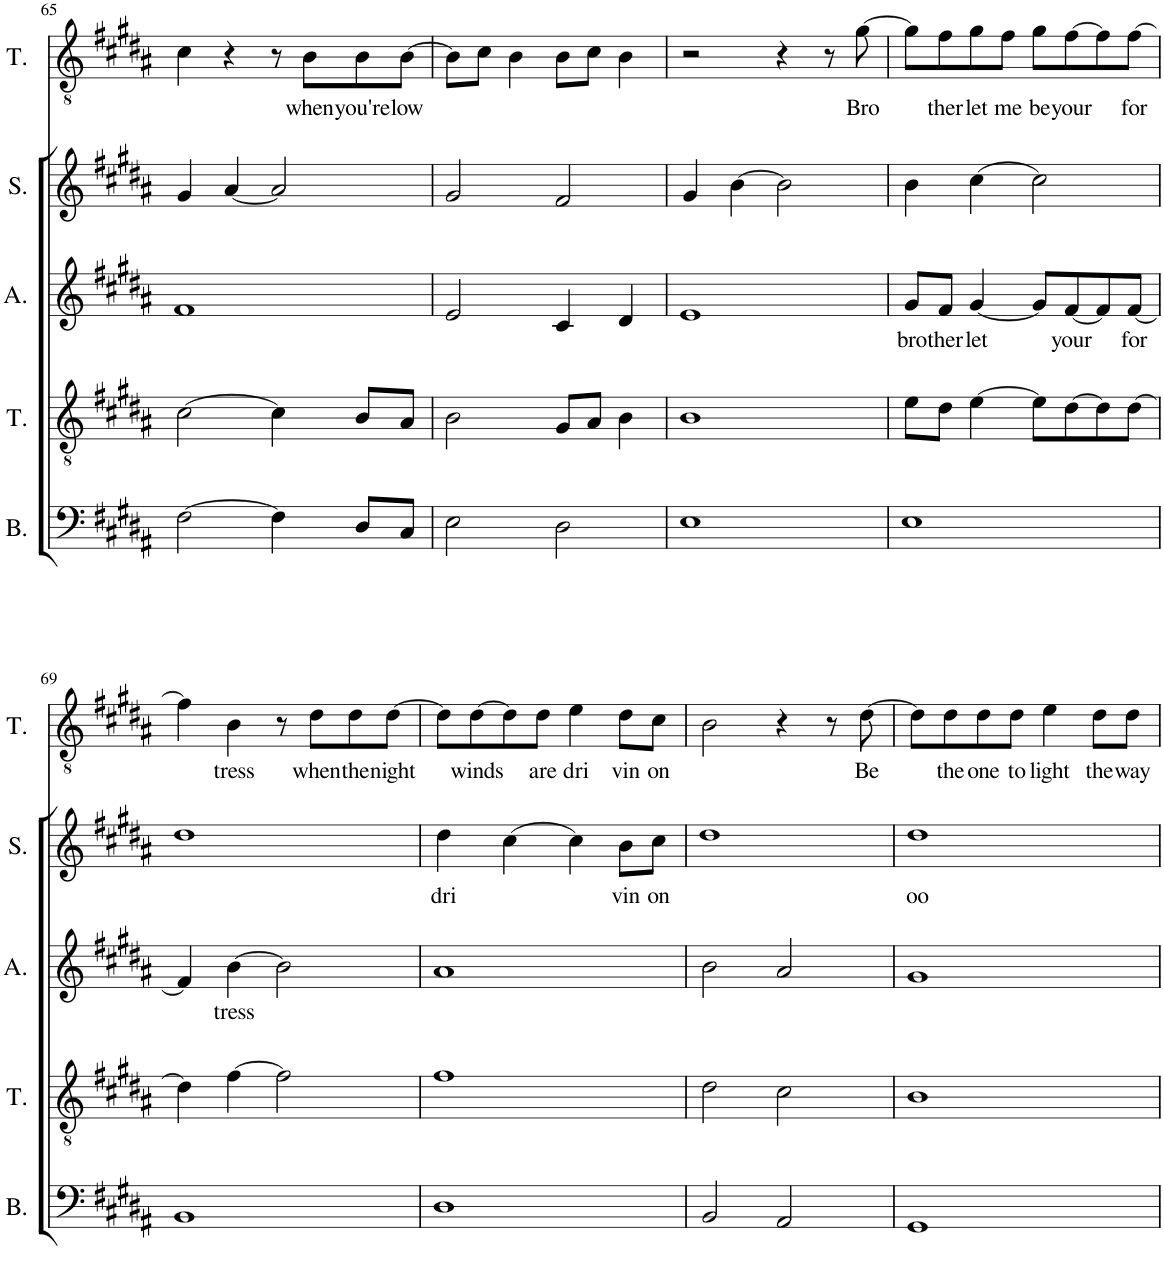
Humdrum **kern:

**kern	**kern	**kern	**text	**kern	**text	**kern	**text
*part5	*part4	*part3	*part3	*part2	*part2	*part1	*part1
*staff5	*staff4	*staff3	*staff3	*staff2	*staff2	*staff1	*staff1
*I"Bass	*I"Tenor	*I"Alto	*	*I"Soprano	*	*I"Solo	*
*I'B.	*I'T.	*I'A.	*	*I'S.	*	*	*
!!LO:PB:g=z
*clefF4	*clefGv2	*clefG2	*	*clefG2	*	*clefGv2	*
*k[f#c#g#d#a#]	*k[f#c#g#d#a#]	*k[f#c#g#d#a#]	*	*k[f#c#g#d#a#]	*	*k[f#c#g#d#a#]	*
*M4/4	*M4/4	*M4/4	*	*M4/4	*	*M4/4	*
=65	=65	=65	=65	=65	=65	=65	=65
[2F#\	[2c#\	1f#	.	4g#/	.	4c#\	.
.	.	.	.	[4a#/	.	4r	.
4F#\]	4c#\]	.	.	2a#/]	.	8r	.
!	!	!	!	!	!	!	!LO:LY:b
.	.	.	.	.	.	8B\L	when
!	!	!	!	!	!	!	!LO:LY:b
8D#/L	8B/L	.	.	.	.	8B\	you're
!	!	!	!	!	!	!	!LO:LY:b
8C#/J	8A#/J	.	.	.	.	[8B\J	low
=66	=66	=66	=66	=66	=66	=66	=66
2E\	2B\	2e/	.	2g#/	.	8B\L]	.
.	.	.	.	.	.	8c#\J	.
.	.	.	.	.	.	4B\	.
2D#\	8G#/L	4c#/	.	2f#/	.	8B\L	.
.	8A#/J	.	.	.	.	8c#\J	.
.	4B\	4d#/	.	.	.	4B\	.
=67	=67	=67	=67	=67	=67	=67	=67
1E	1B	1e	.	4g#/	.	2r	.
.	.	.	.	[4b\	.	.	.
.	.	.	.	2b\]	.	4r	.
.	.	.	.	.	.	8r	.
!	!	!	!	!	!	!	!LO:LY:b
.	.	.	.	.	.	[8g#\	Bro
=68	=68	=68	=68	=68	=68	=68	=68
!	!	!	!LO:LY:b	!	!	!	!
1E	8e\L	8g#/L	bro	4b\	.	8g#\L]	.
!	!	!	!LO:LY:b	!	!	!	!LO:LY:b
.	8d#\J	8f#/J	ther	.	.	8f#\	ther
!	!	!	!LO:LY:b	!	!	!	!LO:LY:b
.	[4e\	[4g#/	let	[4cc#\	.	8g#\	let
!	!	!	!	!	!	!	!LO:LY:b
.	.	.	.	.	.	8f#\J	me
!	!	!	!	!	!	!	!LO:LY:b
.	8e\L]	8g#/L]	.	2cc#\]	.	8g#\L	be
!	!	!	!LO:LY:b	!	!	!	!LO:LY:b
.	[8d#\	[8f#/	your	.	.	[8f#\	your
.	8d#\]	8f#/]	.	.	.	8f#\]	.
!	!	!	!LO:LY:b	!	!	!	!LO:LY:b
.	[8d#\J	[8f#/J	for	.	.	[8f#\J	for
!!LO:LB:g=z
=69	=69	=69	=69	=69	=69	=69	=69
1BB	4d#\]	4f#/]	.	1dd#	.	4f#\]	.
!	!	!	!LO:LY:b	!	!	!	!LO:LY:b
.	[4f#\	[4b\	tress	.	.	4B\	tress
.	2f#\]	2b\]	.	.	.	8r	.
!	!	!	!	!	!	!	!LO:LY:b
.	.	.	.	.	.	8d#\L	when
!	!	!	!	!	!	!	!LO:LY:b
.	.	.	.	.	.	8d#\	the
!	!	!	!	!	!	!	!LO:LY:b
.	.	.	.	.	.	[8d#\J	night
=70	=70	=70	=70	=70	=70	=70	=70
!	!	!	!	!	!LO:LY:b	!	!
1D#	1f#	1a#	.	4dd#\	dri	8d#\L]	.
!	!	!	!	!	!	!	!LO:LY:b
.	.	.	.	.	.	[8d#\	winds
.	.	.	.	[4cc#\	.	8d#\]	.
!	!	!	!	!	!	!	!LO:LY:b
.	.	.	.	.	.	8d#\J	are
!	!	!	!	!	!	!	!LO:LY:b
.	.	.	.	4cc#\]	.	4e\	dri
!	!	!	!	!	!LO:LY:b	!	!LO:LY:b
.	.	.	.	8b\L	vin	8d#\L	vin
!	!	!	!	!	!LO:LY:b	!	!LO:LY:b
.	.	.	.	8cc#\J	on	8c#\J	on
=71	=71	=71	=71	=71	=71	=71	=71
2BB/	2d#\	2b\	.	1dd#	.	2B\	.
2AA#/	2c#\	2a#/	.	.	.	4r	.
.	.	.	.	.	.	8r	.
!	!	!	!	!	!	!	!LO:LY:b
.	.	.	.	.	.	[8d#\	Be
=72	=72	=72	=72	=72	=72	=72	=72
!	!	!	!	!	!LO:LY:b	!	!
1GG#	1B	1g#	.	1dd#	oo	8d#\L]	.
!	!	!	!	!	!	!	!LO:LY:b
.	.	.	.	.	.	8d#\	the
!	!	!	!	!	!	!	!LO:LY:b
.	.	.	.	.	.	8d#\	one
!	!	!	!	!	!	!	!LO:LY:b
.	.	.	.	.	.	8d#\J	to
!	!	!	!	!	!	!	!LO:LY:b
.	.	.	.	.	.	4e\	light
!	!	!	!	!	!	!	!LO:LY:b
.	.	.	.	.	.	8d#\L	the
!	!	!	!	!	!	!	!LO:LY:b
.	.	.	.	.	.	8d#\J	way
=	=	=	=	=	=	=	=
*-	*-	*-	*-	*-	*-	*-	*-
